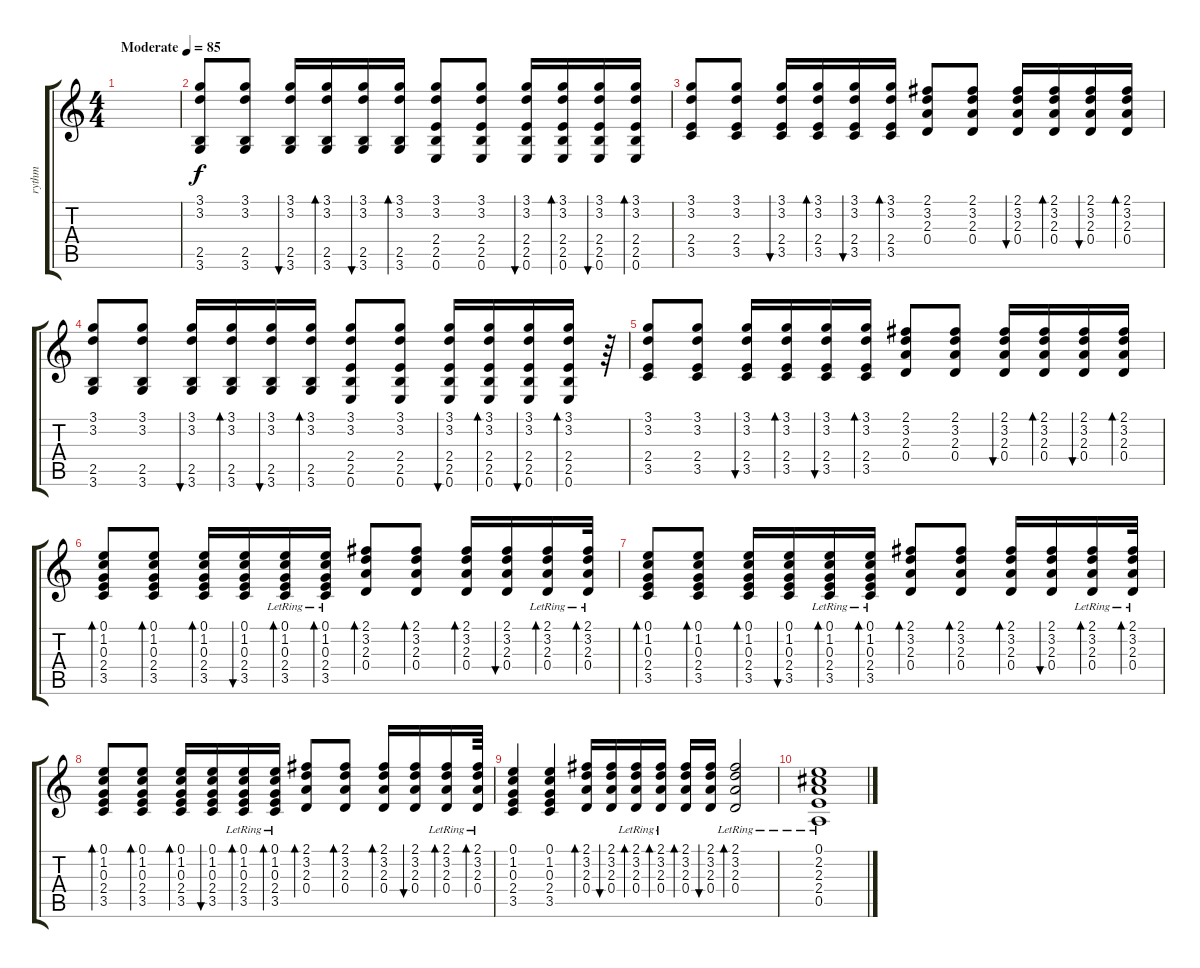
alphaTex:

\track ("rythm" "rythm") {solo instrument acousticguitarsteel}
\staff {score tabs}
\tuning (E4 B3 G3 D3 A2 E2) {hide}
\ts (4 4)
\tempo (85 "Moderate")
\clef g2
\ks c
|
(3.1 3.2 2.5 3.6).8 (3.1 3.2 2.5 3.6).8 (3.1 3.2 2.5 3.6).16{bu 60} (3.1 3.2 2.5 3.6).16{bd 60} (3.1 3.2 2.5 3.6).16{bu 60} (3.1 3.2 2.5 3.6).16{bd 60} (3.1 3.2 2.4 2.5 0.6).8 (3.1 3.2 2.4 2.5 0.6).8 (3.1 3.2 2.4 2.5 0.6).16{bu 60} (3.1 3.2 2.4 2.5 0.6).16{bd 60} (3.1 3.2 2.4 2.5 0.6).16{bu 60} (3.1 3.2 2.4 2.5 0.6).16{bd 60} |
(3.1 3.2 2.4 3.5).8 (3.1 3.2 2.4 3.5).8 (3.1 3.2 2.4 3.5).16{bu 60} (3.1 3.2 2.4 3.5).16{bd 60} (3.1 3.2 2.4 3.5).16{bu 60} (3.1 3.2 2.4 3.5).16{bd 60} (2.1 3.2 2.3 0.4).8 (2.1 3.2 2.3 0.4).8 (2.1 3.2 2.3 0.4).16{bu 60} (2.1 3.2 2.3 0.4).16{bd 60} (2.1 3.2 2.3 0.4).16{bu 60} (2.1 3.2 2.3 0.4).16{bd 60} |
(3.1 3.2 2.5 3.6).8 (3.1 3.2 2.5 3.6).8 (3.1 3.2 2.5 3.6).16{bu 60} (3.1 3.2 2.5 3.6).16{bd 60} (3.1 3.2 2.5 3.6).16{bu 60} (3.1 3.2 2.5 3.6).16{bd 60} (3.1 3.2 2.4 2.5 0.6).8 (3.1 3.2 2.4 2.5 0.6).8 (3.1 3.2 2.4 2.5 0.6).16{bu 60} (3.1 3.2 2.4 2.5 0.6).16{bd 60} (3.1 3.2 2.4 2.5 0.6).16{bu 60} (3.1 3.2 2.4 2.5 0.6).16{bd 60} r.64 |
(3.1 3.2 2.4 3.5).8 (3.1 3.2 2.4 3.5).8 (3.1 3.2 2.4 3.5).16{bu 60} (3.1 3.2 2.4 3.5).16{bd 60} (3.1 3.2 2.4 3.5).16{bu 60} (3.1 3.2 2.4 3.5).16{bd 60} (2.1 3.2 2.3 0.4).8 (2.1 3.2 2.3 0.4).8 (2.1 3.2 2.3 0.4).16{bu 60} (2.1 3.2 2.3 0.4).16{bd 60} (2.1 3.2 2.3 0.4).16{bu 60} (2.1 3.2 2.3 0.4).16{bd 60} |
(0.1 1.2 0.3 2.4 3.5).8{bd 60} (0.1 1.2 0.3 2.4 3.5).8{bd 60} (0.1 1.2 0.3 2.4 3.5).16{bd 60} (0.1 1.2 0.3 2.4 3.5).16{bu 60} (0.1{lr} 1.2 0.3 2.4 3.5).16{bd 60} (0.1{lr} 1.2 0.3 2.4 3.5).16{bd 60} (2.1 3.2 2.3 0.4).8{bd 60} (2.1 3.2 2.3 0.4).8{bd 60} (2.1 3.2 2.3 0.4).16{bd 60} (2.1 3.2 2.3 0.4).16{bu 60} (2.1{lr} 3.2 2.3 0.4).16{bd 60} (2.1{lr} 3.2 2.3 0.4).32{bd 60} |
(0.1 1.2 0.3 2.4 3.5).8{bd 60} (0.1 1.2 0.3 2.4 3.5).8{bd 60} (0.1 1.2 0.3 2.4 3.5).16{bd 60} (0.1 1.2 0.3 2.4 3.5).16{bu 60} (0.1{lr} 1.2 0.3 2.4 3.5).16{bd 60} (0.1{lr} 1.2 0.3 2.4 3.5).16{bd 60} (2.1 3.2 2.3 0.4).8{bd 60} (2.1 3.2 2.3 0.4).8{bd 60} (2.1 3.2 2.3 0.4).16{bd 60} (2.1 3.2 2.3 0.4).16{bu 60} (2.1{lr} 3.2 2.3 0.4).16{bd 60} (2.1{lr} 3.2 2.3 0.4).32{bd 60} |
(0.1 1.2 0.3 2.4 3.5).8{bd 60} (0.1 1.2 0.3 2.4 3.5).8{bd 60} (0.1 1.2 0.3 2.4 3.5).16{bd 60} (0.1 1.2 0.3 2.4 3.5).16{bu 60} (0.1{lr} 1.2 0.3 2.4 3.5).16{bd 60} (0.1{lr} 1.2 0.3 2.4 3.5).16{bd 60} (2.1 3.2 2.3 0.4).8{bd 60} (2.1 3.2 2.3 0.4).8{bd 60} (2.1 3.2 2.3 0.4).16{bd 60} (2.1 3.2 2.3 0.4).16{bu 60} (2.1{lr} 3.2 2.3 0.4).16{bd 60} (2.1{lr} 3.2 2.3 0.4).64{bd 60} |
(0.1 1.2 0.3 2.4 3.5).4 (0.1 1.2 0.3 2.4 3.5).4 (2.1 3.2 2.3 0.4).16{bd 60} (2.1 3.2 2.3 0.4).16{bu 60} (2.1{lr} 3.2 2.3 0.4).16{bd 60} (2.1{lr} 3.2 2.3 0.4).16{bd 60} (2.1 3.2 2.3 0.4).16{bd 60} (2.1 3.2 2.3 0.4).16{bu 60} (2.1{lr} 3.2 2.3 0.4{lr}).2{bd 60} |
(0.1 2.2{lr} 2.3 2.4 0.5).1
